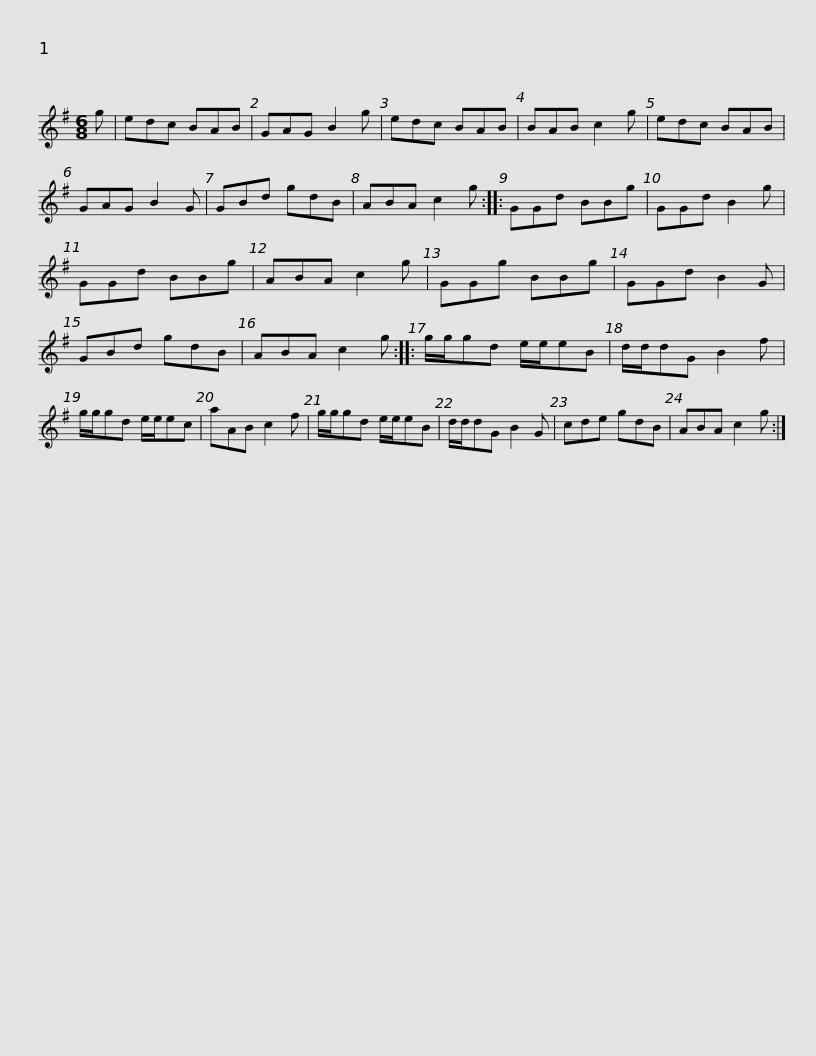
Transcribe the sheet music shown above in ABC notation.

X:1
L:1/8
M:6/8
I:linebreak $
K:G
V:1 treble
V:1
 g | edc BAB | GAG B2 g | edc BAB | BAB c2 g | %5
 edc BAB | GAG B2 G | GBd gdB |$ ABA c2 g :: GGd BBg | %10
 GGd B2 g | GGd BBg | ABA c2 g | GGg BBg | GGd B2 G | %15
 GBd gdB |$ ABA c2 g :: g/g/gd e/e/eB | d/d/dG B2 f | g/g/gd e/e/ec | %20
 aAB c2 f | g/g/gd e/e/eB |$ d/d/dG B2 G | cde gdB | ABA c2 g :| %25
